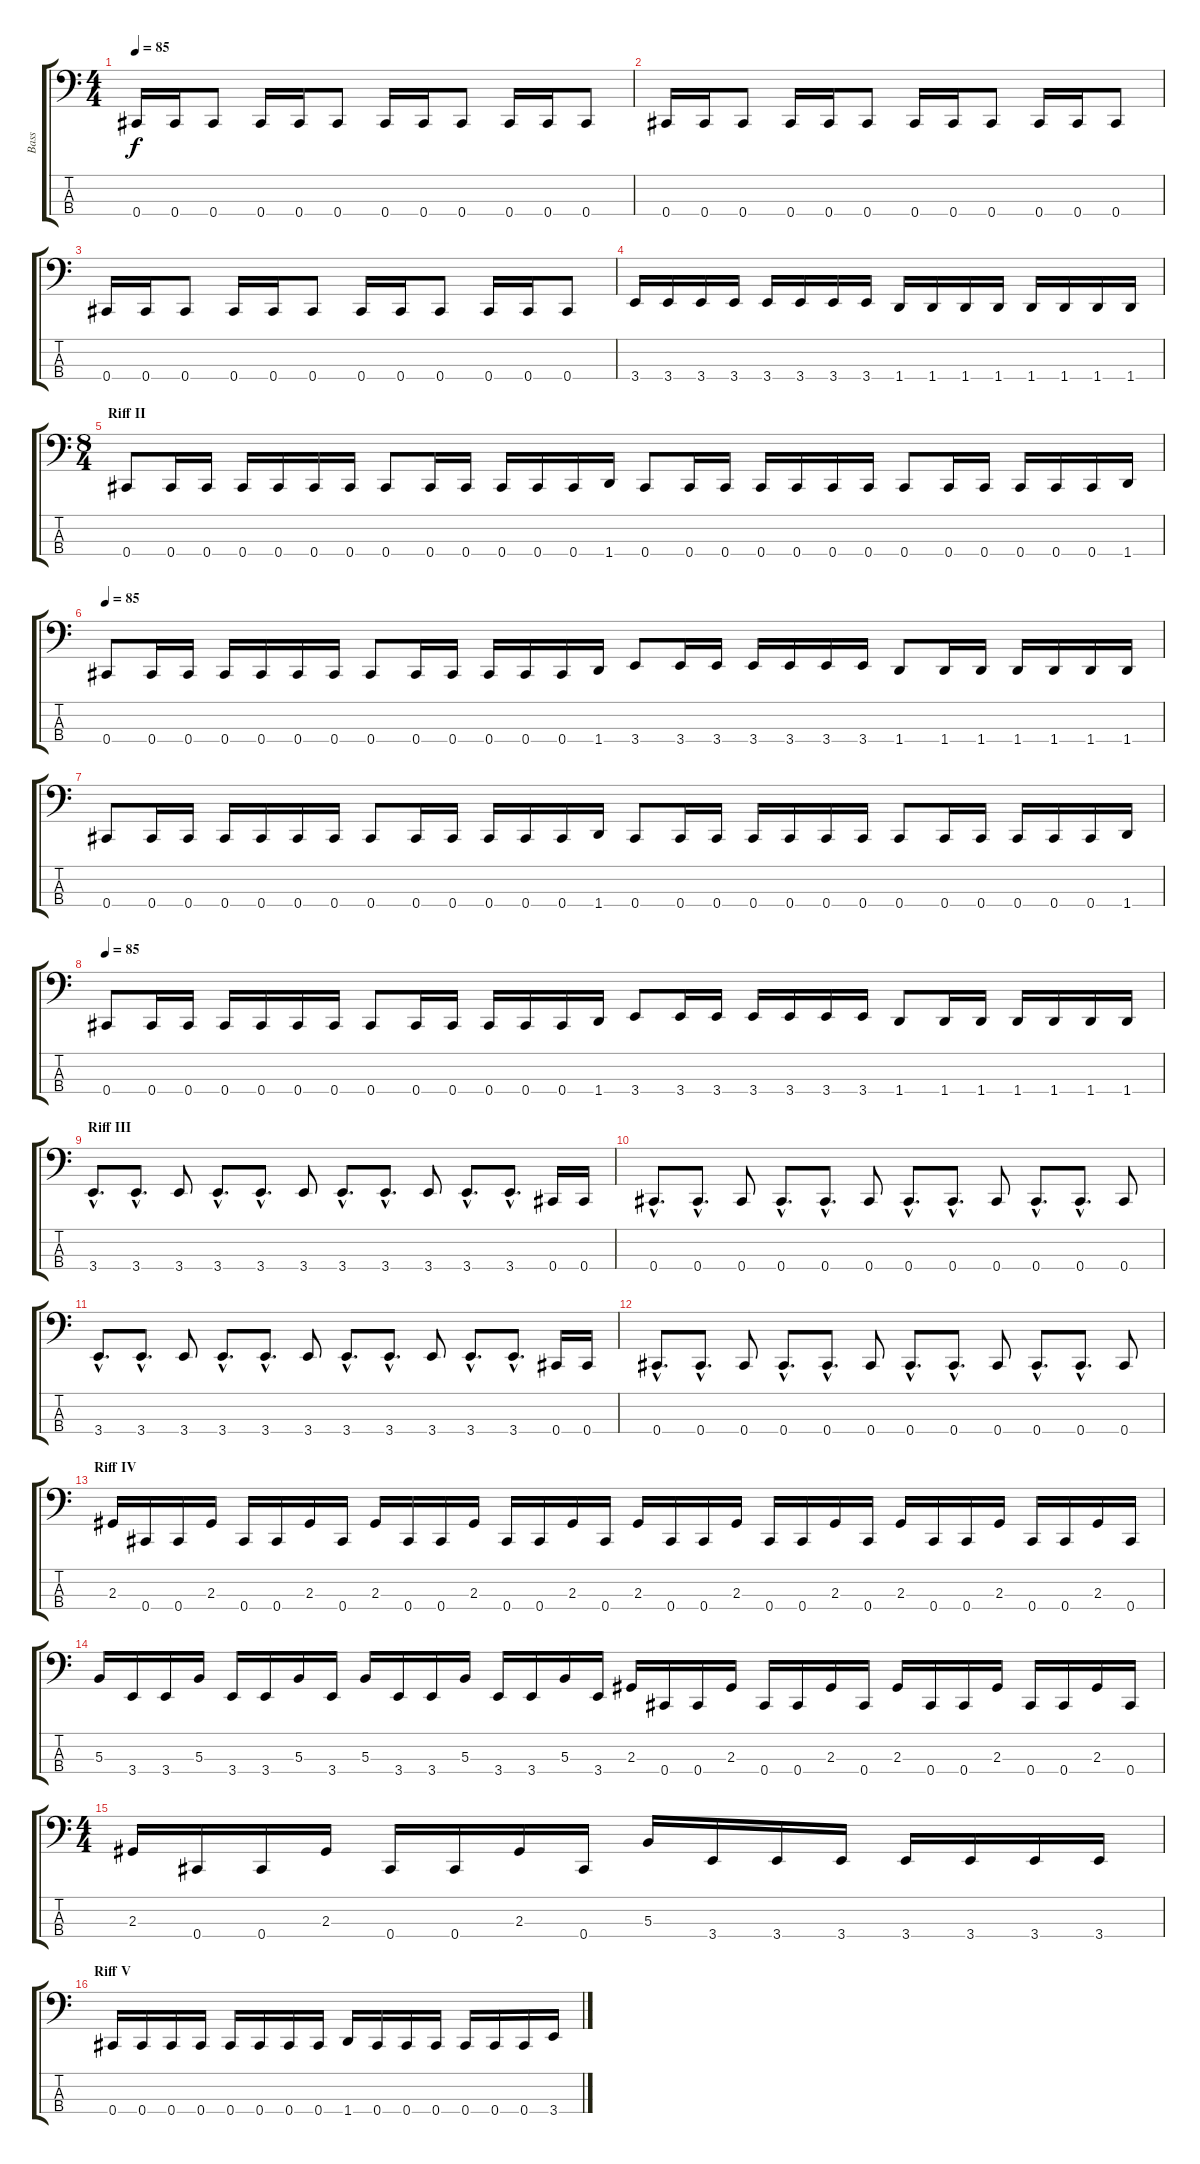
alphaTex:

\track ("Bass" "Bass") {instrument electricbasspick}
\staff {score tabs}
\tuning (E2 B1 Gb1 Db1) {hide}
\ts (4 4)
\tempo 85
\clef f4
\ks c
0.4.16{dy f volume 8 instrument slapbass1} 0.4.16 0.4.8 0.4.16 0.4.16 0.4.8 0.4.16 0.4.16 0.4.8 0.4.16 0.4.16 0.4.8 |
0.4.16 0.4.16 0.4.8 0.4.16 0.4.16 0.4.8 0.4.16 0.4.16 0.4.8 0.4.16 0.4.16 0.4.8 |
0.4.16 0.4.16 0.4.8 0.4.16 0.4.16 0.4.8 0.4.16 0.4.16 0.4.8 0.4.16 0.4.16 0.4.8 |
3.4.16 3.4.16 3.4.16 3.4.16 3.4.16 3.4.16 3.4.16 3.4.16 1.4.16 1.4.16 1.4.16 1.4.16 1.4.16 1.4.16 1.4.16 1.4.16 |
\ts (8 4)
\section ("" "Riff II")
0.4.8{instrument electricbasspick} 0.4.16 0.4.16 0.4.16 0.4.16 0.4.16 0.4.16 0.4.8 0.4.16 0.4.16 0.4.16 0.4.16 0.4.16 1.4.16 0.4.8 0.4.16 0.4.16 0.4.16 0.4.16 0.4.16 0.4.16 0.4.8 0.4.16 0.4.16 0.4.16 0.4.16 0.4.16 1.4.16 |
\tempo 85
0.4.8 0.4.16 0.4.16 0.4.16 0.4.16 0.4.16 0.4.16 0.4.8 0.4.16 0.4.16 0.4.16 0.4.16 0.4.16 1.4.16 3.4.8 3.4.16 3.4.16 3.4.16 3.4.16 3.4.16 3.4.16 1.4.8 1.4.16 1.4.16 1.4.16 1.4.16 1.4.16 1.4.16 |
0.4.8 0.4.16 0.4.16 0.4.16 0.4.16 0.4.16 0.4.16 0.4.8 0.4.16 0.4.16 0.4.16 0.4.16 0.4.16 1.4.16 0.4.8 0.4.16 0.4.16 0.4.16 0.4.16 0.4.16 0.4.16 0.4.8 0.4.16 0.4.16 0.4.16 0.4.16 0.4.16 1.4.16 |
\tempo 85
0.4.8 0.4.16 0.4.16 0.4.16 0.4.16 0.4.16 0.4.16 0.4.8 0.4.16 0.4.16 0.4.16 0.4.16 0.4.16 1.4.16 3.4.8 3.4.16 3.4.16 3.4.16 3.4.16 3.4.16 3.4.16 1.4.8 1.4.16 1.4.16 1.4.16 1.4.16 1.4.16 1.4.16 |
\section ("" "Riff III")
3.4{hac}.8{d} 3.4{hac}.8{d} 3.4.8 3.4{hac}.8{d} 3.4{hac}.8{d} 3.4.8 3.4{hac}.8{d} 3.4{hac}.8{d} 3.4.8 3.4{hac}.8{d} 3.4{hac}.8{d} 0.4.16 0.4.16 |
0.4{hac}.8{d} 0.4{hac}.8{d} 0.4.8 0.4{hac}.8{d} 0.4{hac}.8{d} 0.4.8 0.4{hac}.8{d} 0.4{hac}.8{d} 0.4.8 0.4{hac}.8{d} 0.4{hac}.8{d} 0.4.8 |
3.4{hac}.8{d} 3.4{hac}.8{d} 3.4.8 3.4{hac}.8{d} 3.4{hac}.8{d} 3.4.8 3.4{hac}.8{d} 3.4{hac}.8{d} 3.4.8 3.4{hac}.8{d} 3.4{hac}.8{d} 0.4.16 0.4.16 |
0.4{hac}.8{d} 0.4{hac}.8{d} 0.4.8 0.4{hac}.8{d} 0.4{hac}.8{d} 0.4.8 0.4{hac}.8{d} 0.4{hac}.8{d} 0.4.8 0.4{hac}.8{d} 0.4{hac}.8{d} 0.4.8 |
\section ("" "Riff IV")
2.3.16 0.4.16 0.4.16 2.3.16 0.4.16 0.4.16 2.3.16 0.4.16 2.3.16 0.4.16 0.4.16 2.3.16 0.4.16 0.4.16 2.3.16 0.4.16 2.3.16 0.4.16 0.4.16 2.3.16 0.4.16 0.4.16 2.3.16 0.4.16 2.3.16 0.4.16 0.4.16 2.3.16 0.4.16 0.4.16 2.3.16 0.4.16 |
5.3.16 3.4.16 3.4.16 5.3.16 3.4.16 3.4.16 5.3.16 3.4.16 5.3.16 3.4.16 3.4.16 5.3.16 3.4.16 3.4.16 5.3.16 3.4.16 2.3.16 0.4.16 0.4.16 2.3.16 0.4.16 0.4.16 2.3.16 0.4.16 2.3.16 0.4.16 0.4.16 2.3.16 0.4.16 0.4.16 2.3.16 0.4.16 |
\ts (4 4)
2.3.16 0.4.16 0.4.16 2.3.16 0.4.16 0.4.16 2.3.16 0.4.16 5.3.16 3.4.16 3.4.16 3.4.16 3.4.16 3.4.16 3.4.16 3.4.16 |
\section ("" "Riff V")
0.4.16{volume 11 balance 8} 0.4.16 0.4.16 0.4.16 0.4.16 0.4.16 0.4.16 0.4.16 1.4.16 0.4.16 0.4.16 0.4.16 0.4.16 0.4.16 0.4.16 3.4.16
